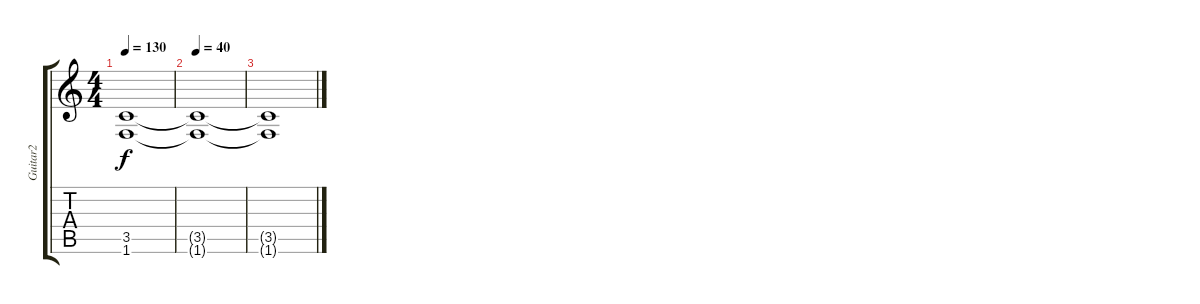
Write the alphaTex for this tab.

\track ("Guitar2" "Guitar2") {instrument overdrivenguitar}
\staff {score tabs}
\tuning (E4 B3 G3 D3 A2 E2) {hide}
\ts (4 4)
\tempo 130
\clef g2
\ks c
(3.5 1.6).1{dy f} |
\tempo 40
(3.5{t} 1.6{t}).1 |
(3.5{t} 1.6{t}).1
